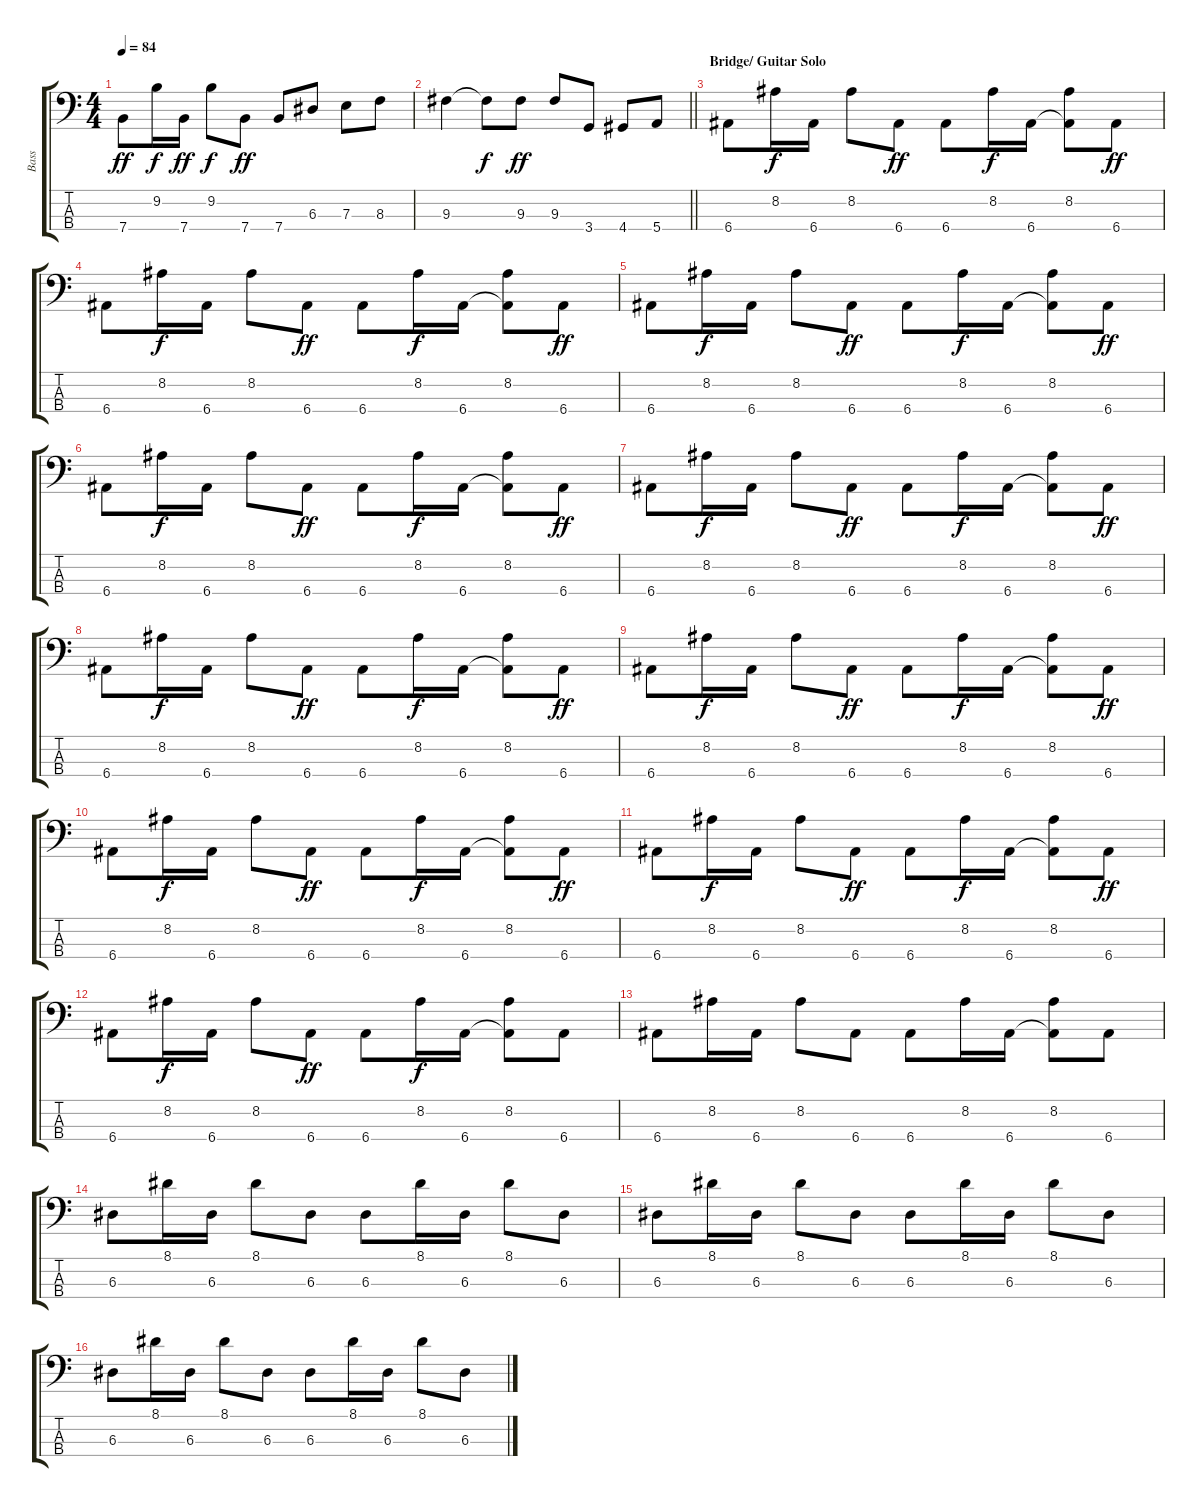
\track ("Bass" "Bass") {instrument electricbassfinger}
\staff {score tabs}
\tuning (G2 D2 A1 E1) {hide}
\ts (4 4)
\tempo 84
\clef f4
\ks c
7.4.8{dy ff} 9.2.16{dy f} 7.4.16{dy ff} 9.2.8{dy f} 7.4.8{dy ff} 7.4.8 6.3.8 7.3.8 8.3.8 |
\barLineRight lightlight
9.3.4 9.3{t}.8{dy f} 9.3.8{dy ff} 9.3.8 3.4.8 4.4.8 5.4.8 |
\section ("" "Bridge/ Guitar Solo")
6.4.8 8.2.16{dy f} 6.4.16 8.2.8 6.4.8{dy ff} 6.4.8 8.2.16{dy f} 6.4.16 (8.2 6.4{t}).8 6.4.8{dy ff} |
6.4.8 8.2.16{dy f} 6.4.16 8.2.8 6.4.8{dy ff} 6.4.8 8.2.16{dy f} 6.4.16 (8.2 6.4{t}).8 6.4.8{dy ff} |
6.4.8 8.2.16{dy f} 6.4.16 8.2.8 6.4.8{dy ff} 6.4.8 8.2.16{dy f} 6.4.16 (8.2 6.4{t}).8 6.4.8{dy ff} |
6.4.8 8.2.16{dy f} 6.4.16 8.2.8 6.4.8{dy ff} 6.4.8 8.2.16{dy f} 6.4.16 (8.2 6.4{t}).8 6.4.8{dy ff} |
6.4.8 8.2.16{dy f} 6.4.16 8.2.8 6.4.8{dy ff} 6.4.8 8.2.16{dy f} 6.4.16 (8.2 6.4{t}).8 6.4.8{dy ff} |
6.4.8 8.2.16{dy f} 6.4.16 8.2.8 6.4.8{dy ff} 6.4.8 8.2.16{dy f} 6.4.16 (8.2 6.4{t}).8 6.4.8{dy ff} |
6.4.8 8.2.16{dy f} 6.4.16 8.2.8 6.4.8{dy ff} 6.4.8 8.2.16{dy f} 6.4.16 (8.2 6.4{t}).8 6.4.8{dy ff} |
6.4.8 8.2.16{dy f} 6.4.16 8.2.8 6.4.8{dy ff} 6.4.8 8.2.16{dy f} 6.4.16 (8.2 6.4{t}).8 6.4.8{dy ff} |
6.4.8 8.2.16{dy f} 6.4.16 8.2.8 6.4.8{dy ff} 6.4.8 8.2.16{dy f} 6.4.16 (8.2 6.4{t}).8 6.4.8{dy ff} |
6.4.8 8.2.16{dy f} 6.4.16 8.2.8 6.4.8{dy ff} 6.4.8 8.2.16{dy f} 6.4.16 (8.2 6.4{t}).8 6.4.8 |
6.4.8 8.2.16 6.4.16 8.2.8 6.4.8 6.4.8 8.2.16 6.4.16 (8.2 6.4{t}).8 6.4.8 |
6.3.8 8.1.16 6.3.16 8.1.8 6.3.8 6.3.8 8.1.16 6.3.16 8.1.8 6.3.8 |
6.3.8 8.1.16 6.3.16 8.1.8 6.3.8 6.3.8 8.1.16 6.3.16 8.1.8 6.3.8 |
6.3.8 8.1.16 6.3.16 8.1.8 6.3.8 6.3.8 8.1.16 6.3.16 8.1.8 6.3.8
